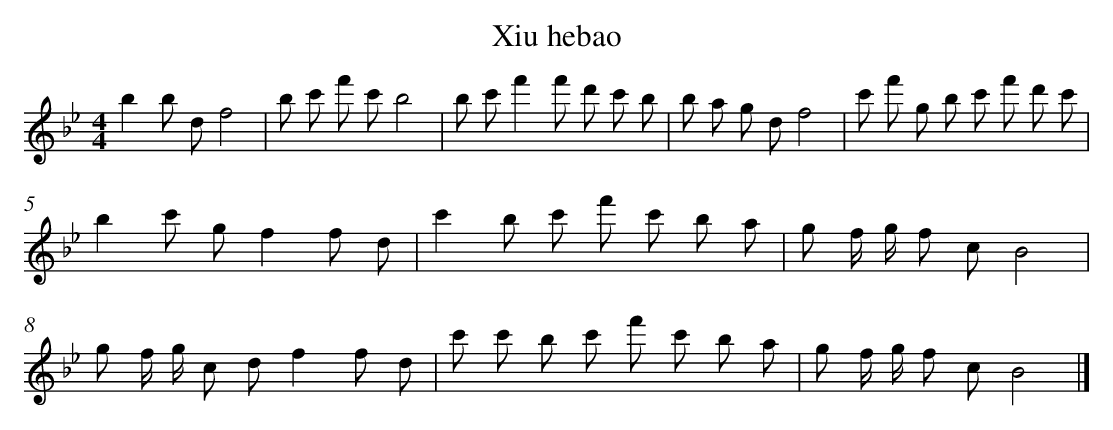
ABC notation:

X:1
T: Xiu hebao
L: 1/8
M: 4/4
K: Bb
b2b df4 [I:setbarnb 1]|
b c' f' c'b4 |
b c'f'2f' d' c' b |
b a g df4 |
c' f' g b c' f' d' c' |
b2c' gf2f d |
c'2b c' f' c' b a |
g f/ g/ f cB4 |
g f/ g/ c df2f d |
c' c' b c' f' c' b a |
g f/ g/ f cB4 |]
